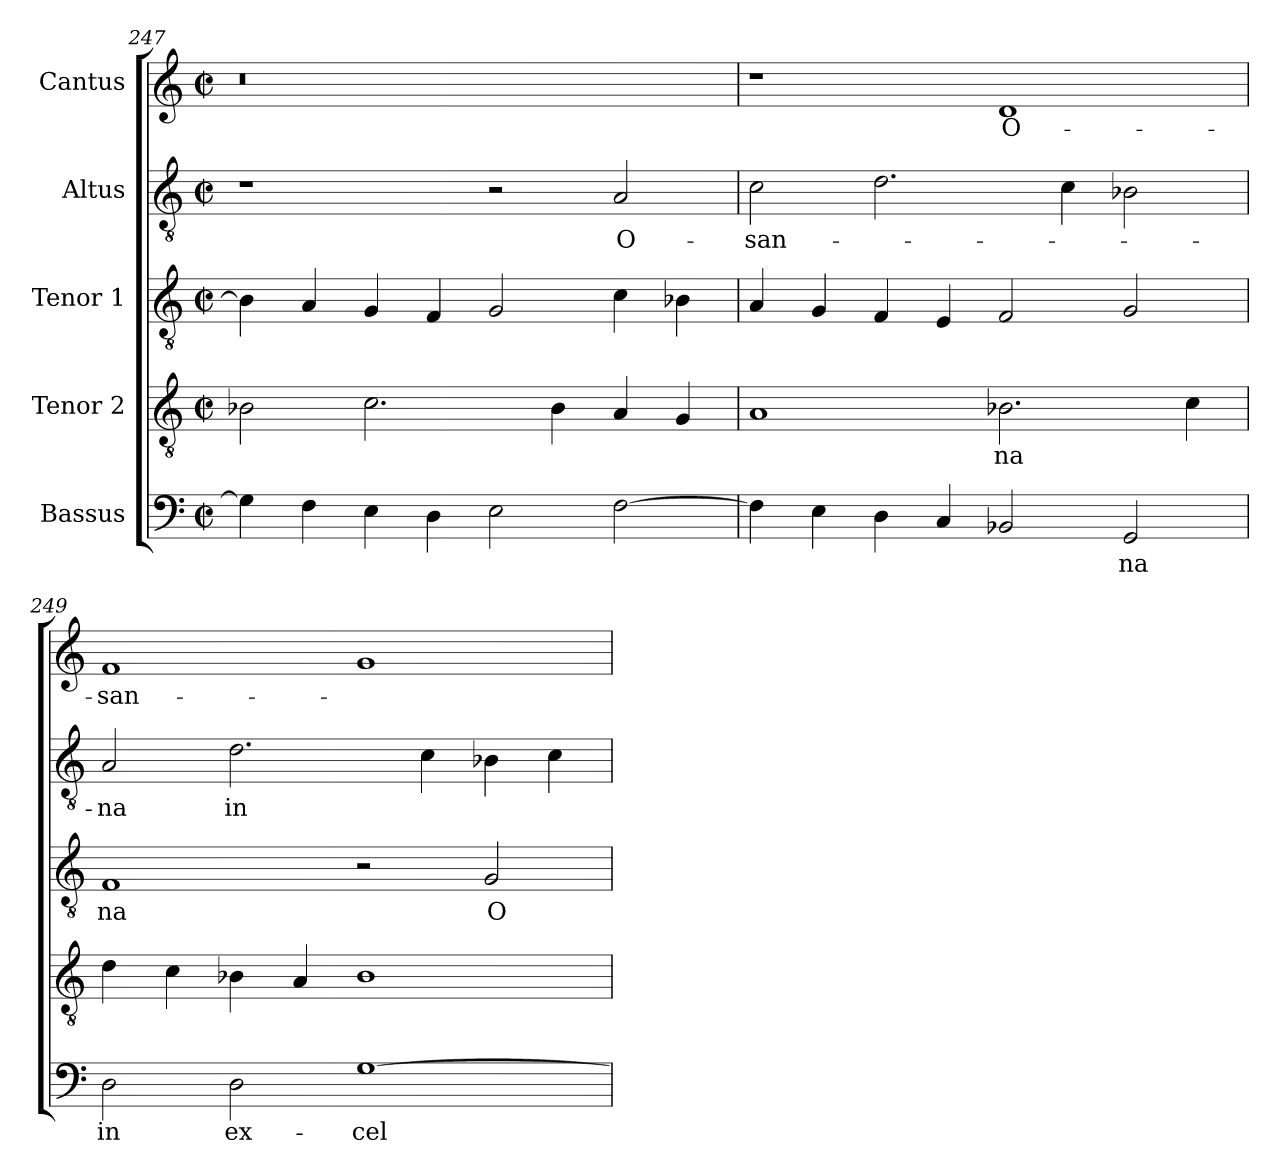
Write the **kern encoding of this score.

**kern	**text	**kern	**text	**kern	**text	**kern	**text	**kern	**text
*part5	*part5	*part4	*part4	*part3	*part3	*part2	*part2	*part1	*part1
*staff5	*staff5	*staff4	*staff4	*staff3	*staff3	*staff2	*staff2	*staff1	*staff1
*I"Bassus	*	*I"Tenor 2	*	*I"Tenor 1	*	*I"Altus	*	*I"Cantus	*
*clefF4	*	*clefGv2	*	*clefGv2	*	*clefGv2	*	*clefG2	*
*k[]	*	*k[]	*	*k[]	*	*k[]	*	*k[]	*
*C:	*	*C:	*	*C:	*	*C:	*	*C:	*
*M2/2	*	*M2/2	*	*M2/2	*	*M2/2	*	*M2/2	*
*met(c|)	*	*met(c|)	*	*met(c|)	*	*met(c|)	*	*met(c|)	*
=247	=247	=247	=247	=247	=247	=247	=247	=247	=247
4G\]	.	2B-X\	.	4B-\]	.	1r	.	0r	.
4F\	.	.	.	4A/	.	.	.	.	.
4E\	.	2.c\	.	4G/	.	.	.	.	.
4D\	.	.	.	4F/	.	.	.	.	.
2E\	.	.	.	2G/	.	2r	.	.	.
.	.	4B-\	.	.	.	.	.	.	.
!	!	!	!	!	!	!	!LO:LY:b:cj	!	!
[>2F\	.	4A/	.	4c\	.	2A/	O-	.	.
.	.	4G/	.	4B-X\	.	.	.	.	.
!!LO:LB:g=z
=248	=248	=248	=248	=248	=248	=248	=248	=248	=248
!	!	!	!	!	!	!	!LO:LY:b:cj	!	!
4F\]	.	1A	.	4A/	.	2c\	-san-	1r	.
4E\	.	.	.	4G/	.	.	.	.	.
4D\	.	.	.	4F/	.	2.d\	.	.	.
4C/	.	.	.	4E/	.	.	.	.	.
!	!	!	!LO:LY:b:cj	!	!	!	!	!	!LO:LY:b:cj
2BB-X/	.	2.B-X\	-na	2F/	.	.	.	1d	O-
.	.	.	.	.	.	4c\	.	.	.
!	!LO:LY:b:cj	!	!	!	!	!	!	!	!
2GG/	-na	.	.	2G/	.	2B-X\	.	.	.
.	.	4c\	.	.	.	.	.	.	.
=249	=249	=249	=249	=249	=249	=249	=249	=249	=249
!	!LO:LY:b:cj	!	!	!	!LO:LY:b:cj	!	!LO:LY:b:cj	!	!LO:LY:b:cj
2D\	in	4d\	.	1F	-na	2A/	-na	1f	-san-
.	.	4c\	.	.	.	.	.	.	.
!	!LO:LY:b:cj	!	!	!	!	!	!LO:LY:b:cj	!	!
2D\	ex-	4B-X\	.	.	.	2.d\	in	.	.
.	.	4A/	.	.	.	.	.	.	.
!	!LO:LY:b:cj	!	!	!	!	!	!	!	!
[>1G	-cel-	1B-	.	2r	.	.	.	1g	.
.	.	.	.	.	.	4c\	.	.	.
!	!	!	!	!	!LO:LY:b:cj	!	!	!	!
.	.	.	.	2G/	O-	4B-X\	.	.	.
.	.	.	.	.	.	4c\	.	.	.
=	=	=	=	=	=	=	=	=	=
*-	*-	*-	*-	*-	*-	*-	*-	*-	*-
